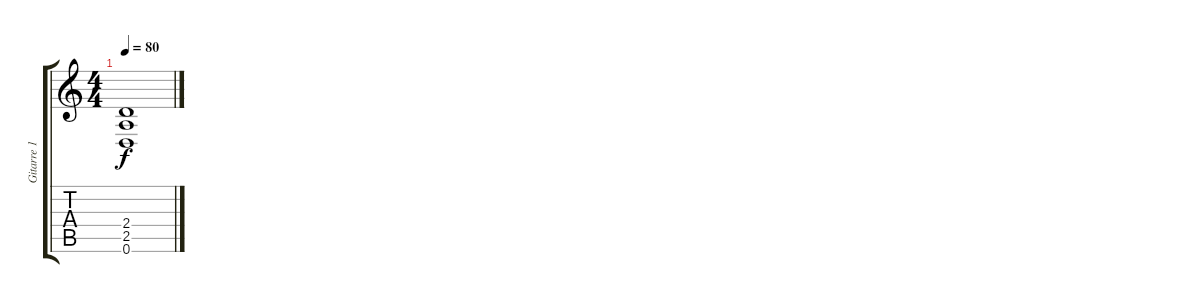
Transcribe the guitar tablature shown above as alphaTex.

\track ("Gitarre 1" "Gitarre 1") {instrument distortionguitar}
\staff {score tabs}
\tuning (D4 A3 F3 C3 G2 D2) {hide}
\ts (4 4)
\tempo 80
\clef g2
\ks c
(2.4{t} 2.5{t} 0.6{t}).1{dy f}
